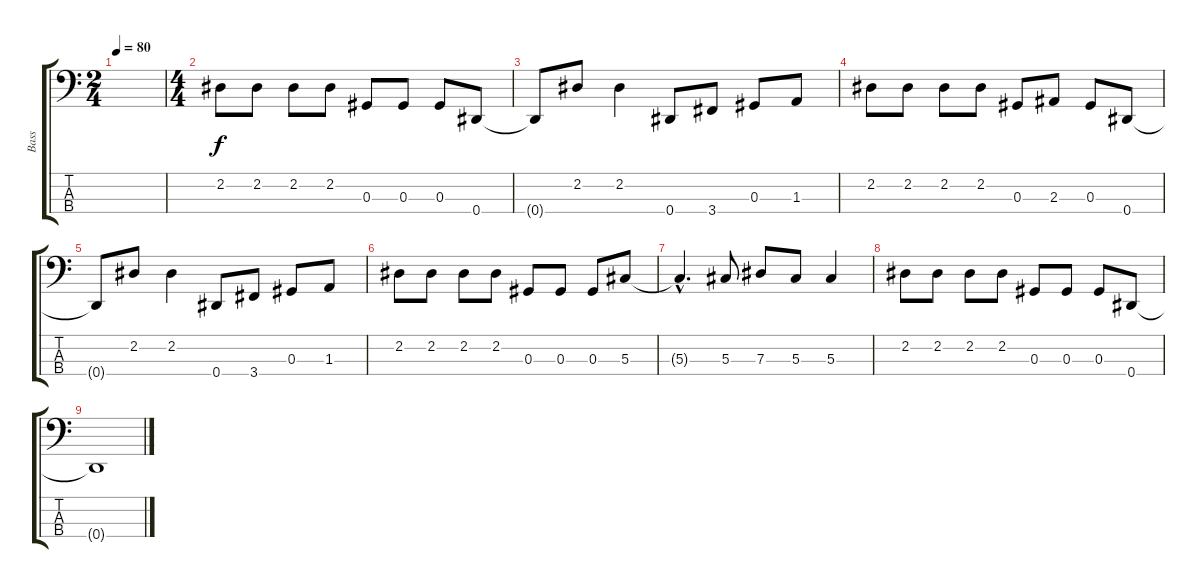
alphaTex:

\track ("Bass" "Bass") {instrument electricbasspick}
\staff {score tabs}
\tuning (Gb2 Db2 Ab1 Eb1) {hide}
\ts (2 4)
\tempo 80
\clef f4
\ks c
|
\ts (4 4)
2.2.8 2.2.8 2.2.8 2.2.8 0.3.8 0.3.8 0.3.8 0.4.8 |
0.4{t}.8 2.2.8 2.2.4 0.4.8 3.4.8 0.3.8 1.3.8 |
2.2.8 2.2.8 2.2.8 2.2.8 0.3.8 2.3.8 0.3.8 0.4.8 |
0.4{t}.8 2.2.8 2.2.4 0.4.8 3.4.8 0.3.8 1.3.8 |
2.2.8 2.2.8 2.2.8 2.2.8 0.3.8 0.3.8 0.3.8 5.3.8 |
5.3{hac t}.4{d} 5.3.8 7.3.8 5.3.8 5.3.4 |
2.2.8 2.2.8 2.2.8 2.2.8 0.3.8 0.3.8 0.3.8 0.4.8 |
0.4{t}.1
